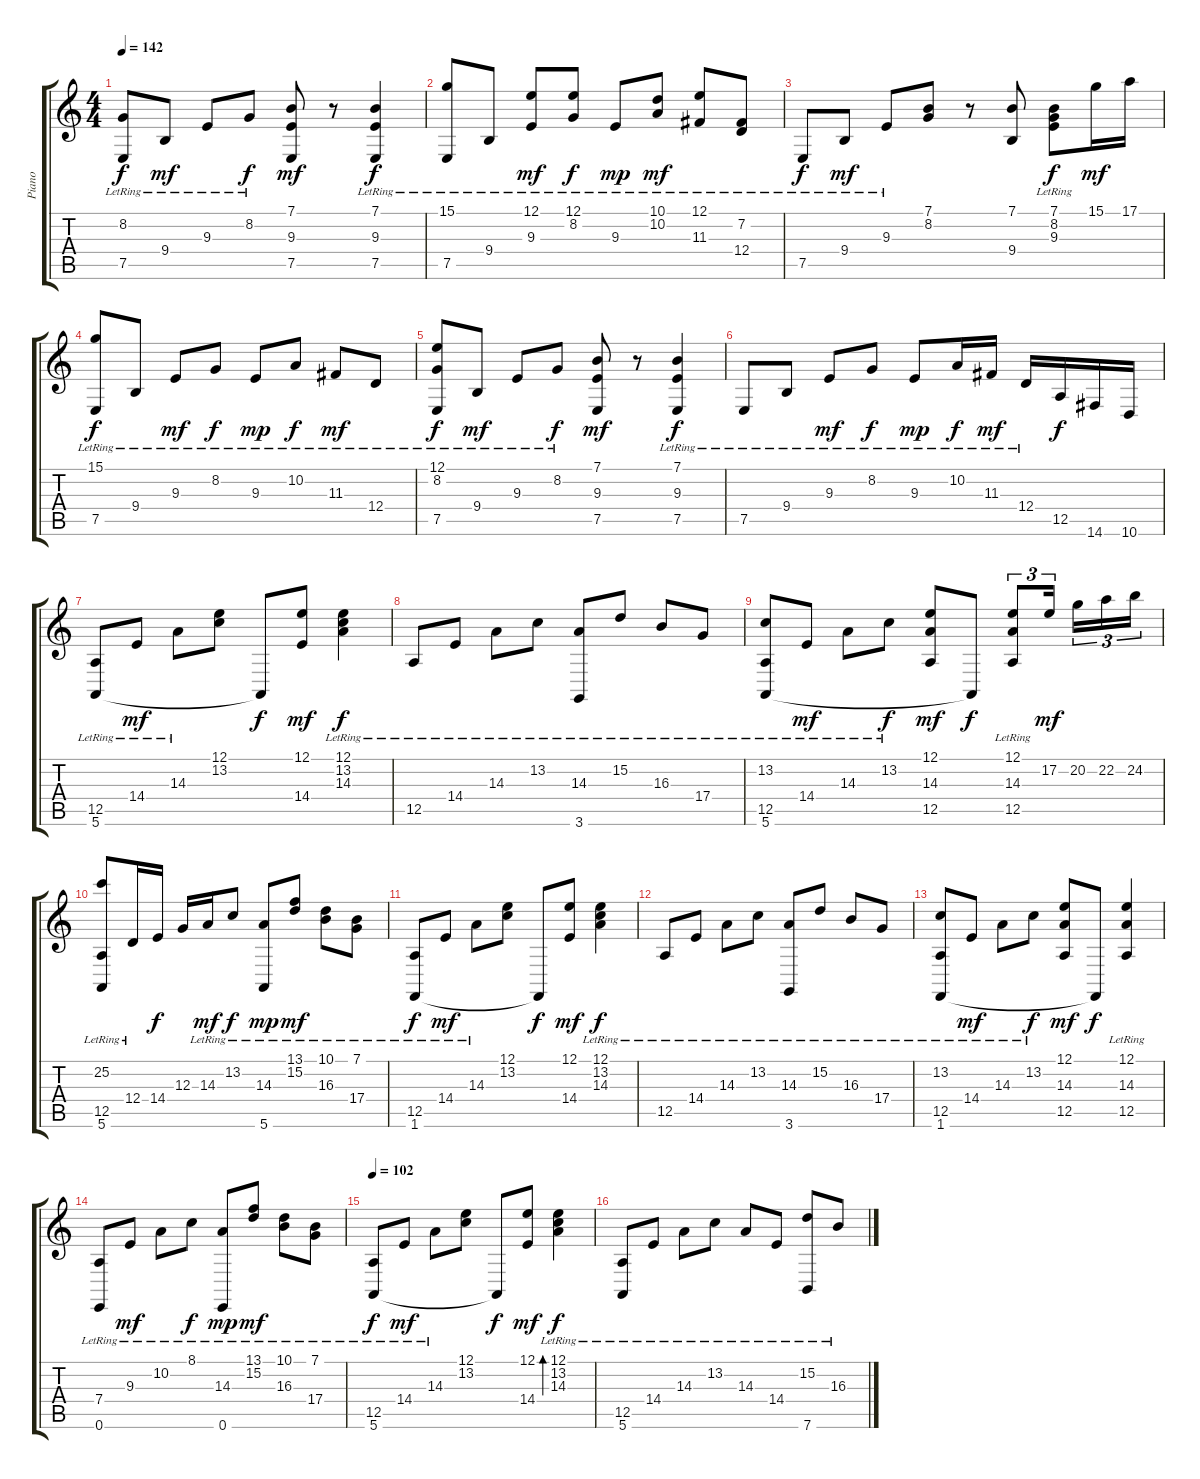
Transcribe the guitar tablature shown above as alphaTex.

\track ("Piano" "Piano") {instrument acousticgrandpiano}
\staff {score tabs}
\tuning (E4 B3 G3 D3 A2 E2) {hide}
\ts (4 4)
\tempo 142
\clef g2
\ks c
(8.2{lr} 7.5{lr}).8{dy f} 9.4{lr}.8{dy mf} 9.3{lr}.8 8.2{lr}.8{dy f} (7.1 9.3 7.5).8{dy mf} r.8 (7.1{lr} 9.3{lr} 7.5{lr}).4{dy f} |
(15.1{lr} 7.5{lr}).8 9.4{lr}.8 (12.1{lr} 9.3{lr}).8{dy mf} (12.1{lr} 8.2{lr}).8{dy f} 9.3{lr}.8{dy mp} (10.1 10.2{lr}).8{dy mf} (12.1{lr} 11.3{lr}).8 (7.2 12.4{lr}).8 |
7.5{lr}.8{dy f} 9.4{lr}.8{dy mf} 9.3{lr}.8 (7.1 8.2).8 r.8 (7.1 9.4).8 (7.1 8.2 9.3{lr}).8{dy f} 15.1.16{dy mf} 17.1.16 |
(15.1{lr} 7.5{lr}).8{dy f} 9.4{lr}.8 9.3{lr}.8{dy mf} 8.2{lr}.8{dy f} 9.3{lr}.8{dy mp} 10.2{lr}.8{dy f} 11.3{lr}.8{dy mf} 12.4{lr}.8 |
(12.1{lr} 8.2{lr} 7.5{lr}).8{dy f} 9.4{lr}.8{dy mf} 9.3{lr}.8 8.2{lr}.8{dy f} (7.1 9.3 7.5).8{dy mf} r.8 (7.1{lr} 9.3{lr} 7.5{lr}).4{dy f} |
7.5{lr}.8 9.4{lr}.8 9.3{lr}.8{dy mf} 8.2{lr}.8{dy f} 9.3{lr}.8{dy mp} 10.2{lr}.16{dy f} 11.3{lr}.16{dy mf} 12.4{lr}.16 12.5.16{dy f} 14.6.16 10.6.16 |
(12.5{lr} 5.6{lr}).8 14.4{lr}.8{dy mf} 14.3{lr}.8 (12.1 13.2).8 5.6{t}.8{dy f} (12.1 14.4).8{dy mf} (12.1 13.2 14.3{lr}).4{dy f} |
12.5{lr}.8 14.4{lr}.8 14.3{lr}.8 13.2{lr}.8 (14.3{lr} 3.6{lr}).8 15.2{lr}.8 16.3{lr}.8 17.4{lr}.8 |
(13.2{lr} 12.5{lr} 5.6{lr}).8 14.4{lr}.8{dy mf} 14.3{lr}.8 13.2{lr}.8{dy f} (12.1 14.3 12.5).8{dy mf} 5.6{t}.8{dy f} (12.1{lr} 14.3{lr} 12.5{lr}).8{tu (3 2)} 17.2.16{tu (3 2) dy mf} 20.2.16{tu (3 2)} 22.2.16{tu (3 2)} 24.2.16{tu (3 2)} |
(25.2{lr} 12.5{lr} 5.6{lr}).8 12.4{lr}.16 14.4.16{dy f} 12.3.16 14.3{lr}.16{dy mf} 13.2{lr}.8{dy f} (14.3{lr} 5.6{lr}).8{dy mp} (13.1 15.2{lr}).8{dy mf} (10.1 16.3{lr}).8 (7.1 17.4{lr}).8 |
(12.5{lr} 1.6{lr}).8{dy f} 14.4{lr}.8{dy mf} 14.3{lr}.8 (12.1 13.2).8 1.6{t}.8{dy f} (12.1 14.4).8{dy mf} (12.1 13.2 14.3{lr}).4{dy f} |
12.5{lr}.8 14.4{lr}.8 14.3{lr}.8 13.2{lr}.8 (14.3{lr} 3.6{lr}).8 15.2{lr}.8 16.3{lr}.8 17.4{lr}.8 |
(13.2{lr} 12.5{lr} 1.6{lr}).8 14.4{lr}.8{dy mf} 14.3{lr}.8 13.2{lr}.8{dy f} (12.1 14.3 12.5).8{dy mf} 1.6{t}.8{dy f} (12.1{lr} 14.3{lr} 12.5{lr}).4 |
(7.4{lr} 0.6{lr}).8 9.3{lr}.8{dy mf} 10.2{lr}.8 8.1{lr}.8{dy f} (14.3{lr} 0.6{lr}).8{dy mp} (13.1 15.2{lr}).8{dy mf} (10.1 16.3{lr}).8 (7.1 17.4{lr}).8 |
\tempo 102
(12.5{lr} 5.6{lr}).8{dy f} 14.4{lr}.8{dy mf} 14.3{lr}.8 (12.1 13.2).8 5.6{t}.8{dy f} (12.1 14.4).8{dy mf} (12.1 13.2 14.3{lr}).4{bd 60 dy f} |
(12.5{lr} 5.6{lr}).8 14.4{lr}.8 14.3{lr}.8 13.2{lr}.8 14.3{lr}.8 14.4{lr}.8 (15.2{lr} 7.6{lr}).8 16.3{lr}.8
